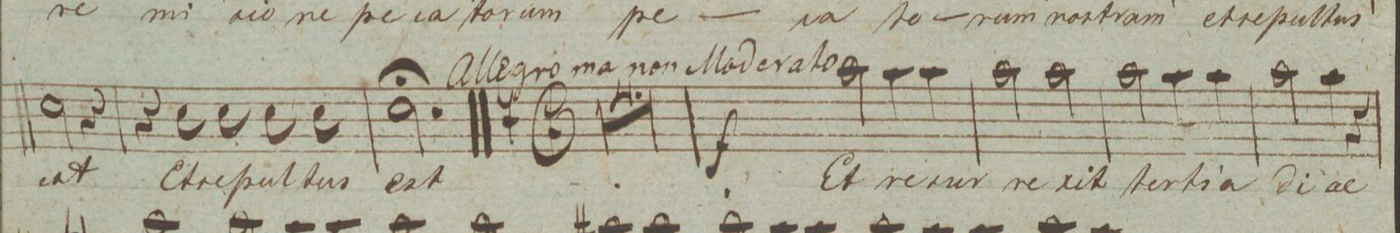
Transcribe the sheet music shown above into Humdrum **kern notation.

**kern	**text	**dynam
*I"Tenore.	*	*
*clefC4	*	*
*k[b-]	*	*
*met(c|)	*	*
*M3/4	*	*
2B-\	est	.
4r	.	.
=116	=116	=116
4r	.	.
8B-\	Et	.
8B-\	se-	.
8B-\	-pul-	.
8B-\	-tus	.
=117	=117	=117
2.B-;\	est	.
=118||	=118||	=118||
*k[]	*	*
*M4/4	*	*
*met(c|)	*	*
1r	.	.
=119	=119	=119
1r	.	.
=120	=120	=120
1r	.	.
=121	=121	=121
1r	.	.
=122	=122	=122
2g\	Et	f
4g\	re-	.
4g\	-sur-	.
=123	=123	=123
2g\	-re-	.
2g\	-xit	.
=124	=124	=124
2g\	ter-	.
4g\	-ti-	.
4g\	-a	.
=125	=125	=125
2g\	di-	.
4g\	-ae	.
4r	.	.
=126	=126	=126
*-	*-	*-
